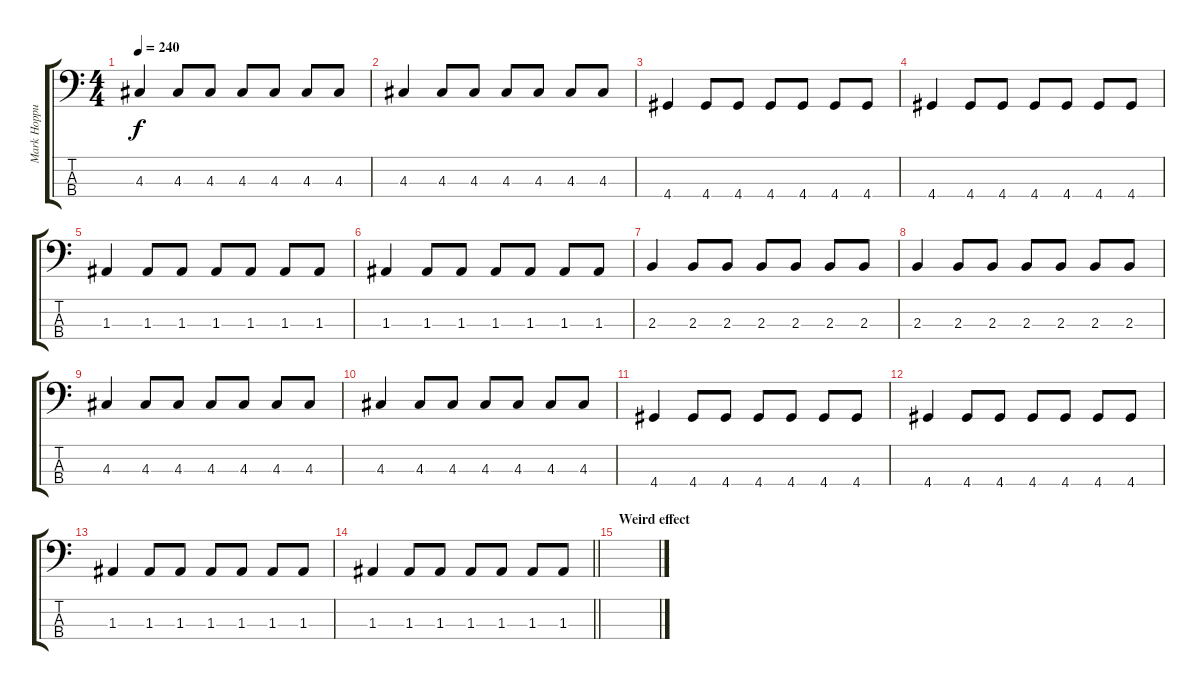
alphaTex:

\track ("Mark Hoppus - Bass" "Mark Hoppu") {instrument electricbasspick}
\staff {score tabs}
\tuning (G2 D2 A1 E1) {hide}
\ts (4 4)
\tempo 240
\clef f4
\ks c
4.3.4{dy f} 4.3.8 4.3.8 4.3.8 4.3.8 4.3.8 4.3.8 |
4.3.4 4.3.8 4.3.8 4.3.8 4.3.8 4.3.8 4.3.8 |
4.4.4 4.4.8 4.4.8 4.4.8 4.4.8 4.4.8 4.4.8 |
4.4.4 4.4.8 4.4.8 4.4.8 4.4.8 4.4.8 4.4.8 |
1.3.4 1.3.8 1.3.8 1.3.8 1.3.8 1.3.8 1.3.8 |
1.3.4 1.3.8 1.3.8 1.3.8 1.3.8 1.3.8 1.3.8 |
2.3.4 2.3.8 2.3.8 2.3.8 2.3.8 2.3.8 2.3.8 |
2.3.4 2.3.8 2.3.8 2.3.8 2.3.8 2.3.8 2.3.8 |
4.3.4 4.3.8 4.3.8 4.3.8 4.3.8 4.3.8 4.3.8 |
4.3.4 4.3.8 4.3.8 4.3.8 4.3.8 4.3.8 4.3.8 |
4.4.4 4.4.8 4.4.8 4.4.8 4.4.8 4.4.8 4.4.8 |
4.4.4 4.4.8 4.4.8 4.4.8 4.4.8 4.4.8 4.4.8 |
1.3.4 1.3.8 1.3.8 1.3.8 1.3.8 1.3.8 1.3.8 |
\barLineRight lightlight
1.3.4 1.3.8 1.3.8 1.3.8 1.3.8 1.3.8 1.3.8 |
\section ("" "Weird effect")
